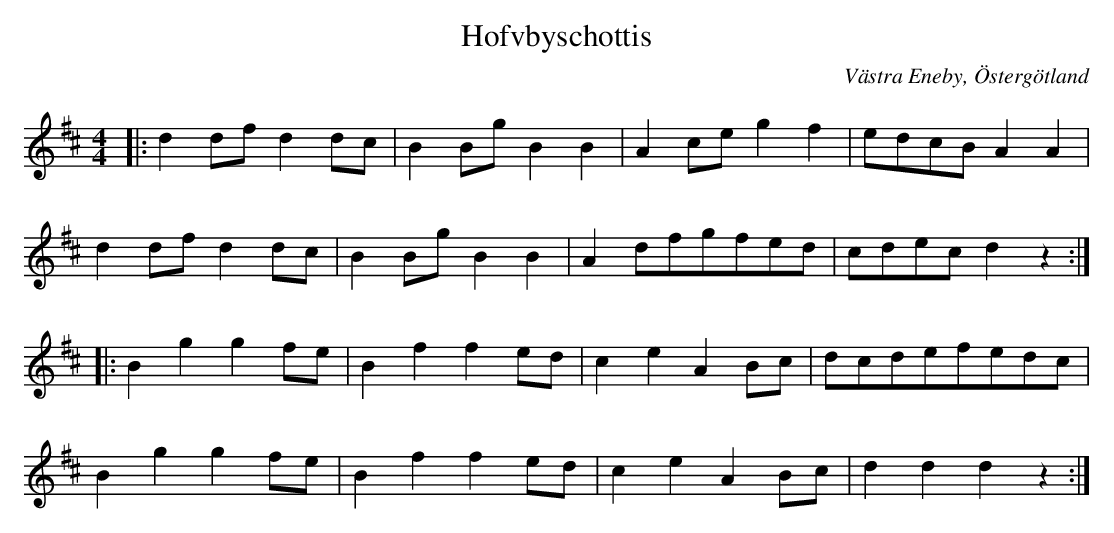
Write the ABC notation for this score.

X:1
T:Hofvbyschottis
O:Västra Eneby, Östergötland
M:4/4
L:1/8
K:D
|: d2dfd2dc | B2BgB2B2 | A2ceg2f2 | edcBA2A2 |
   d2dfd2dc | B2BgB2B2 | A2dfgfed | cdecd2z2:|
|: B2g2g2fe | B2f2f2ed | c2e2A2Bc | dcdefedc |
   B2g2g2fe | B2f2f2ed | c2e2A2Bc | d2d2d2z2:|
